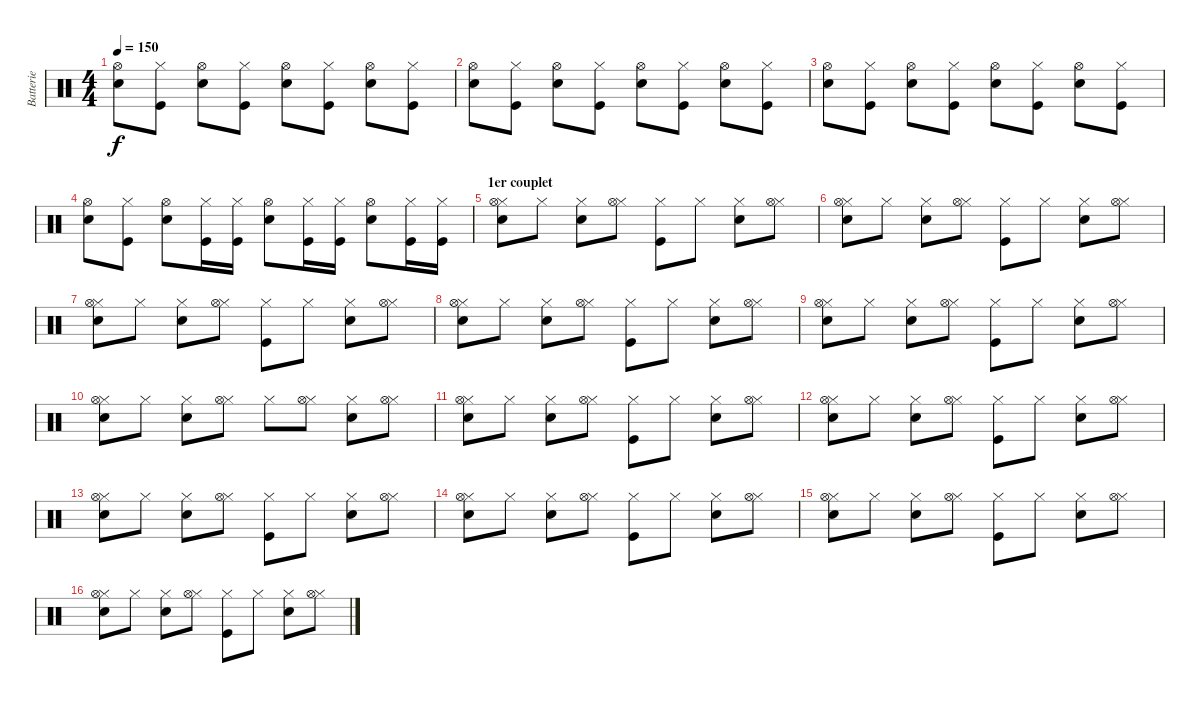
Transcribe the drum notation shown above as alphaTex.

\track ("Batterie" "Batterie") {instrument percussion}
\staff {score}
\articulation defaults
\ts (4 4)
\tempo 150
\clef neutral
\ks c
("Hi-Hat (open)" "Electric Snare (hit)").8{dy f} ("Hi-Hat (closed)" "Kick (hit)").8 ("Hi-Hat (open)" "Electric Snare (hit)").8 ("Hi-Hat (closed)" "Kick (hit)").8 ("Hi-Hat (open)" "Electric Snare (hit)").8 ("Hi-Hat (closed)" "Kick (hit)").8 ("Hi-Hat (open)" "Electric Snare (hit)").8 ("Hi-Hat (closed)" "Kick (hit)").8 |
("Hi-Hat (open)" "Electric Snare (hit)").8 ("Hi-Hat (closed)" "Kick (hit)").8 ("Hi-Hat (open)" "Electric Snare (hit)").8 ("Hi-Hat (closed)" "Kick (hit)").8 ("Hi-Hat (open)" "Electric Snare (hit)").8 ("Hi-Hat (closed)" "Kick (hit)").8 ("Hi-Hat (open)" "Electric Snare (hit)").8 ("Hi-Hat (closed)" "Kick (hit)").8 |
("Hi-Hat (open)" "Electric Snare (hit)").8 ("Hi-Hat (closed)" "Kick (hit)").8 ("Hi-Hat (open)" "Electric Snare (hit)").8 ("Hi-Hat (closed)" "Kick (hit)").8 ("Hi-Hat (open)" "Electric Snare (hit)").8 ("Hi-Hat (closed)" "Kick (hit)").8 ("Hi-Hat (open)" "Electric Snare (hit)").8 ("Hi-Hat (closed)" "Kick (hit)").8 |
("Hi-Hat (open)" "Electric Snare (hit)").8 ("Hi-Hat (closed)" "Kick (hit)").8 ("Hi-Hat (open)" "Electric Snare (hit)").8 ("Hi-Hat (closed)" "Kick (hit)").16 ("Hi-Hat (closed)" "Kick (hit)").16 ("Hi-Hat (open)" "Electric Snare (hit)").8 ("Hi-Hat (closed)" "Kick (hit)").16 ("Hi-Hat (closed)" "Kick (hit)").16 ("Hi-Hat (open)" "Electric Snare (hit)").8 ("Hi-Hat (closed)" "Kick (hit)").16 ("Hi-Hat (closed)" "Kick (hit)").16 |
\section ("" "1er couplet")
("Hi-Hat (closed)" "Hi-Hat (open)" "Electric Snare (hit)").8 "Hi-Hat (closed)".8 ("Hi-Hat (closed)" "Snare (hit) 2").8 ("Hi-Hat (closed)" "Hi-Hat (open)").8 ("Hi-Hat (closed)" "Kick (hit)").8 "Hi-Hat (closed)".8 ("Hi-Hat (closed)" "Snare (hit) 2").8 ("Hi-Hat (closed)" "Hi-Hat (open)").8 |
("Hi-Hat (closed)" "Hi-Hat (open)" "Electric Snare (hit)").8 "Hi-Hat (closed)".8 ("Hi-Hat (closed)" "Snare (hit) 2").8 ("Hi-Hat (closed)" "Hi-Hat (open)").8 ("Hi-Hat (closed)" "Kick (hit)").8 "Hi-Hat (closed)".8 ("Hi-Hat (closed)" "Snare (hit) 2").8 ("Hi-Hat (closed)" "Hi-Hat (open)").8 |
("Hi-Hat (closed)" "Hi-Hat (open)" "Electric Snare (hit)").8 "Hi-Hat (closed)".8 ("Hi-Hat (closed)" "Snare (hit) 2").8 ("Hi-Hat (closed)" "Hi-Hat (open)").8 ("Hi-Hat (closed)" "Kick (hit)").8 "Hi-Hat (closed)".8 ("Hi-Hat (closed)" "Snare (hit) 2").8 ("Hi-Hat (closed)" "Hi-Hat (open)").8 |
("Hi-Hat (closed)" "Hi-Hat (open)" "Electric Snare (hit)").8 "Hi-Hat (closed)".8 ("Hi-Hat (closed)" "Snare (hit) 2").8 ("Hi-Hat (closed)" "Hi-Hat (open)").8 ("Hi-Hat (closed)" "Kick (hit)").8 "Hi-Hat (closed)".8 ("Hi-Hat (closed)" "Snare (hit) 2").8 ("Hi-Hat (closed)" "Hi-Hat (open)").8 |
("Hi-Hat (closed)" "Hi-Hat (open)" "Electric Snare (hit)").8 "Hi-Hat (closed)".8 ("Hi-Hat (closed)" "Snare (hit) 2").8 ("Hi-Hat (closed)" "Hi-Hat (open)").8 ("Hi-Hat (closed)" "Kick (hit)").8 "Hi-Hat (closed)".8 ("Hi-Hat (closed)" "Snare (hit) 2").8 ("Hi-Hat (closed)" "Hi-Hat (open)").8 |
("Hi-Hat (closed)" "Hi-Hat (open)" "Electric Snare (hit)").8 "Hi-Hat (closed)".8 ("Hi-Hat (closed)" "Snare (hit) 2").8 ("Hi-Hat (closed)" "Hi-Hat (open)").8 "Hi-Hat (closed)".8 ("Hi-Hat (closed)" "Hi-Hat (open)").8 ("Hi-Hat (closed)" "Snare (hit) 2").8 ("Hi-Hat (closed)" "Hi-Hat (open)").8 |
("Hi-Hat (closed)" "Hi-Hat (open)" "Electric Snare (hit)").8 "Hi-Hat (closed)".8 ("Hi-Hat (closed)" "Snare (hit) 2").8 ("Hi-Hat (closed)" "Hi-Hat (open)").8 ("Hi-Hat (closed)" "Kick (hit)").8 "Hi-Hat (closed)".8 ("Hi-Hat (closed)" "Snare (hit) 2").8 ("Hi-Hat (closed)" "Hi-Hat (open)").8 |
("Hi-Hat (closed)" "Hi-Hat (open)" "Electric Snare (hit)").8 "Hi-Hat (closed)".8 ("Hi-Hat (closed)" "Snare (hit) 2").8 ("Hi-Hat (closed)" "Hi-Hat (open)").8 ("Hi-Hat (closed)" "Kick (hit)").8 "Hi-Hat (closed)".8 ("Hi-Hat (closed)" "Snare (hit) 2").8 ("Hi-Hat (closed)" "Hi-Hat (open)").8 |
("Hi-Hat (closed)" "Hi-Hat (open)" "Electric Snare (hit)").8 "Hi-Hat (closed)".8 ("Hi-Hat (closed)" "Snare (hit) 2").8 ("Hi-Hat (closed)" "Hi-Hat (open)").8 ("Hi-Hat (closed)" "Kick (hit)").8 "Hi-Hat (closed)".8 ("Hi-Hat (closed)" "Snare (hit) 2").8 ("Hi-Hat (closed)" "Hi-Hat (open)").8 |
("Hi-Hat (closed)" "Hi-Hat (open)" "Electric Snare (hit)").8 "Hi-Hat (closed)".8 ("Hi-Hat (closed)" "Snare (hit) 2").8 ("Hi-Hat (closed)" "Hi-Hat (open)").8 ("Hi-Hat (closed)" "Kick (hit)").8 "Hi-Hat (closed)".8 ("Hi-Hat (closed)" "Snare (hit) 2").8 ("Hi-Hat (closed)" "Hi-Hat (open)").8 |
("Hi-Hat (closed)" "Hi-Hat (open)" "Electric Snare (hit)").8 "Hi-Hat (closed)".8 ("Hi-Hat (closed)" "Snare (hit) 2").8 ("Hi-Hat (closed)" "Hi-Hat (open)").8 ("Hi-Hat (closed)" "Kick (hit)").8 "Hi-Hat (closed)".8 ("Hi-Hat (closed)" "Snare (hit) 2").8 ("Hi-Hat (closed)" "Hi-Hat (open)").8 |
("Hi-Hat (closed)" "Hi-Hat (open)" "Electric Snare (hit)").8 "Hi-Hat (closed)".8 ("Hi-Hat (closed)" "Snare (hit) 2").8 ("Hi-Hat (closed)" "Hi-Hat (open)").8 ("Hi-Hat (closed)" "Kick (hit)").8 "Hi-Hat (closed)".8 ("Hi-Hat (closed)" "Snare (hit) 2").8 ("Hi-Hat (closed)" "Hi-Hat (open)").8
